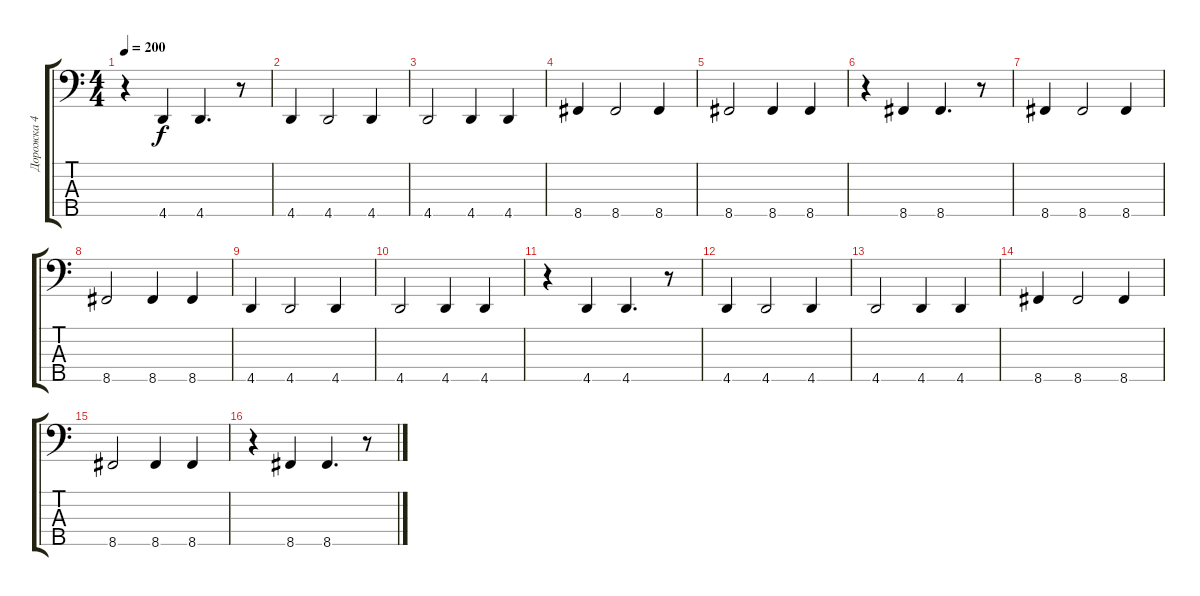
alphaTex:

\track ("Дорожка 4" "Дорожка 4") {instrument electricbasspick}
\staff {score tabs}
\tuning (G2 Eb2 Bb1 F1 Bb0) {hide}
\ts (4 4)
\tempo 200
\clef f4
\ks c
r.4{dy f} 4.5.4 4.5.4{d} r.8 |
4.5.4 4.5.2 4.5.4 |
4.5.2 4.5.4 4.5.4 |
8.5.4 8.5.2 8.5.4 |
8.5.2 8.5.4 8.5.4 |
r.4 8.5.4 8.5.4{d} r.8 |
8.5.4 8.5.2 8.5.4 |
8.5.2 8.5.4 8.5.4 |
4.5.4 4.5.2 4.5.4 |
4.5.2 4.5.4 4.5.4 |
r.4 4.5.4 4.5.4{d} r.8 |
4.5.4 4.5.2 4.5.4 |
4.5.2 4.5.4 4.5.4 |
8.5.4 8.5.2 8.5.4 |
8.5.2 8.5.4 8.5.4 |
r.4 8.5.4 8.5.4{d} r.8
